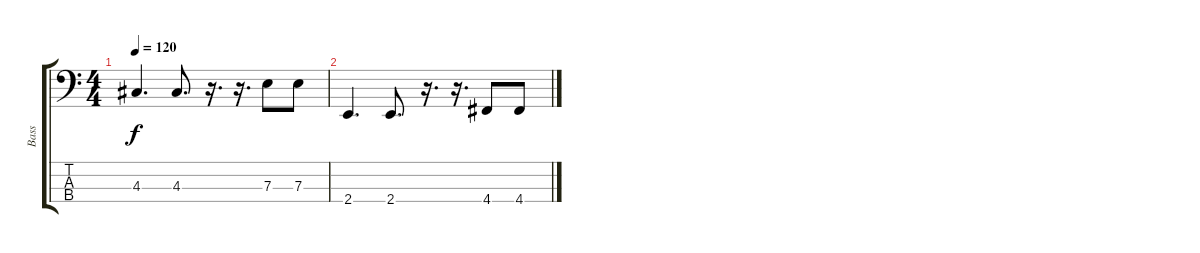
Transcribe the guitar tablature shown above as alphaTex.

\track ("Bass" "Bass") {instrument electricbassfinger}
\staff {score tabs}
\tuning (G2 D2 A1 D1) {hide}
\ts (4 4)
\tempo 120
\clef f4
\ks c
4.3.4{d dy f} 4.3.8{d} r.16{d} r.16{d} 7.3.8 7.3.8 |
2.4.4{d} 2.4.8{d} r.16{d} r.16{d} 4.4.8 4.4.8
